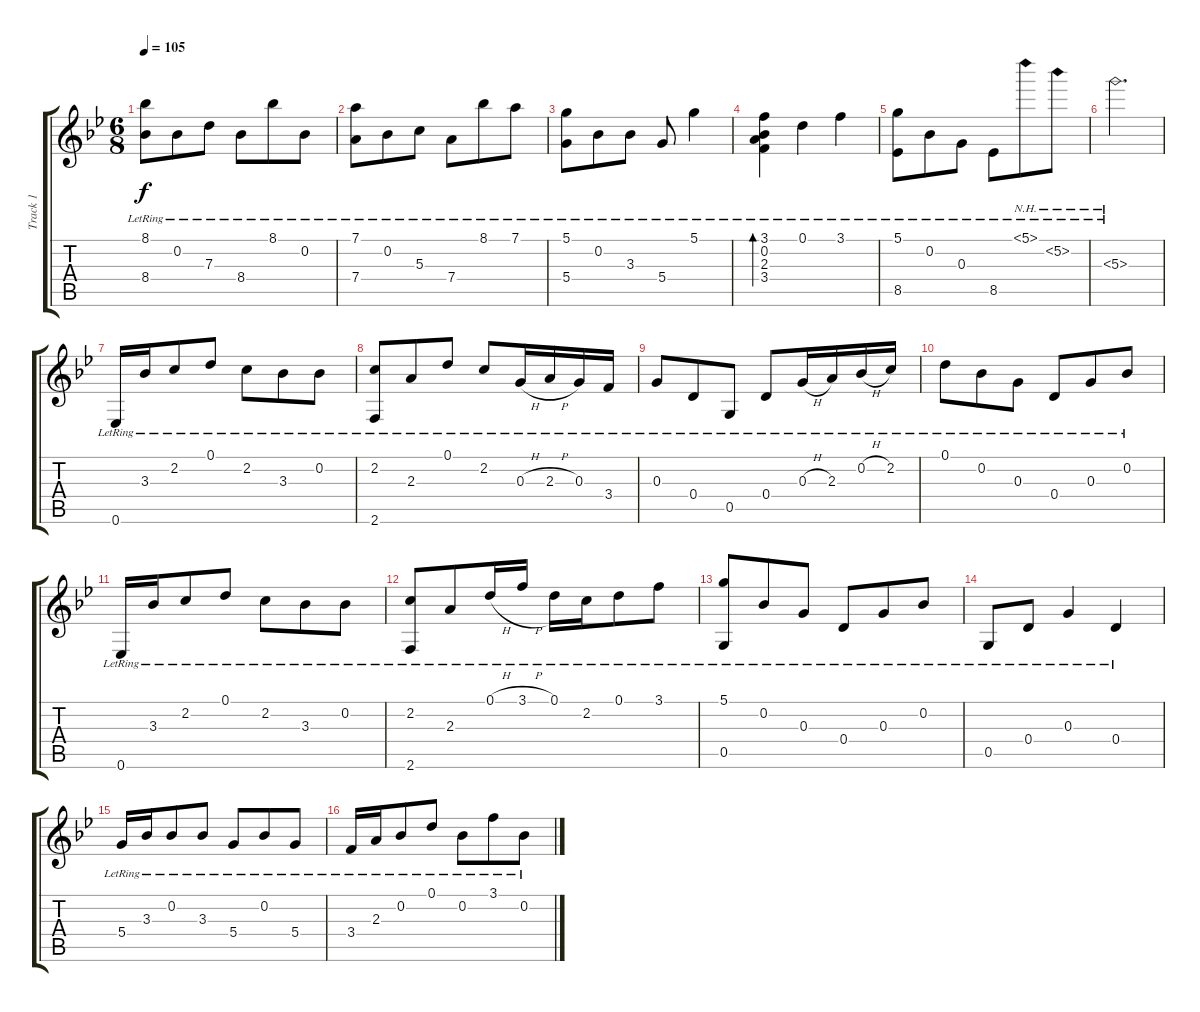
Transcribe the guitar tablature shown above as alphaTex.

\track ("Track 1" "Track 1") {instrument acousticguitarnylon}
\staff {score tabs}
\tuning (D4 Bb3 G3 D3 G2 Eb2) {hide}
\ts (6 8)
\tempo 105
\clef g2
\ks bb
(8.1{lr} 8.4{lr}).8{dy f} 0.2{lr}.8 7.3{lr}.8 8.4{lr}.8 8.1{lr}.8 0.2{lr}.8 |
(7.1{lr} 7.4{lr}).8 0.2{lr}.8 5.3{lr}.8 7.4{lr}.8 8.1{lr}.8 7.1{lr}.8 |
(5.1{lr} 5.4{lr}).8 0.2{lr}.8 3.3{lr}.8 5.4{lr}.8 5.1{lr}.4 |
(3.1{lr} 0.2{lr} 2.3{lr} 3.4{lr}).4{bd 120} 0.1{lr}.4 3.1{lr}.4 |
(5.1{lr} 8.5{lr}).8 0.2{lr}.8 0.3{lr}.8 8.5{lr}.8 5.1{nh lr}.8 5.2{nh lr}.8 |
5.3{nh lr}.2{d} |
0.6{lr}.16 3.3{lr}.16 2.2{lr}.8 0.1{lr}.8 2.2{lr}.8 3.3{lr}.8 0.2{lr}.8 |
(2.2{lr} 2.6{lr}).8 2.3{lr}.8 0.1{lr}.8 2.2{lr}.8 0.3{h lr}.16 2.3{h lr}.16 0.3{lr}.16 3.4{lr}.16 |
0.3{lr}.8 0.4{lr}.8 0.5{lr}.8 0.4{lr}.8 0.3{h lr}.16 2.3{lr}.16 0.2{h lr}.16 2.2{lr}.16 |
0.1{lr}.8 0.2{lr}.8 0.3{lr}.8 0.4{lr}.8 0.3{lr}.8 0.2{lr}.8 |
0.6{lr}.16 3.3{lr}.16 2.2{lr}.8 0.1{lr}.8 2.2{lr}.8 3.3{lr}.8 0.2{lr}.8 |
(2.2{lr} 2.6{lr}).8 2.3{lr}.8 0.1{h lr}.16 3.1{h lr}.16 0.1{lr}.16 2.2{lr}.16 0.1{lr}.8 3.1{lr}.8 |
(5.1{lr} 0.5{lr}).8 0.2{lr}.8 0.3{lr}.8 0.4{lr}.8 0.3{lr}.8 0.2{lr}.8 |
0.5{lr}.8 0.4{lr}.8 0.3{lr}.4 0.4{lr}.4 |
5.4{lr}.16 3.3{lr}.16 0.2{lr}.8 3.3{lr}.8 5.4{lr}.8 0.2{lr}.8 5.4{lr}.8 |
3.4{lr}.16 2.3{lr}.16 0.2{lr}.8 0.1{lr}.8 0.2{lr}.8 3.1{lr}.8 0.2{lr}.8
